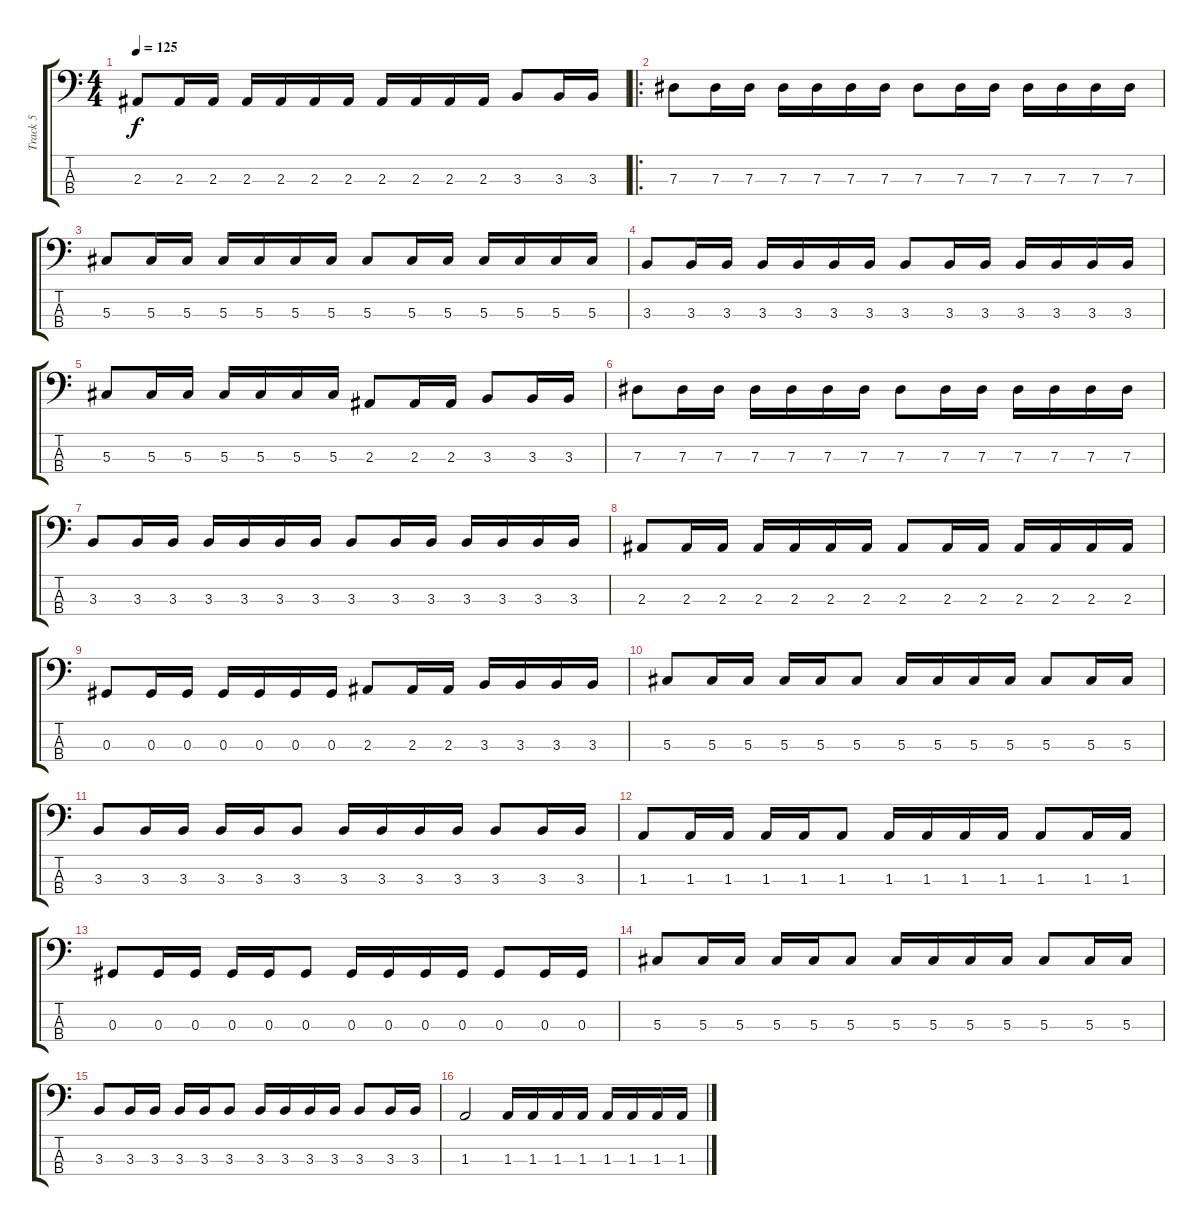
\track ("Track 5" "Track 5") {instrument electricbassfinger}
\staff {score tabs}
\tuning (Gb2 Db2 Ab1 Eb1) {hide}
\ts (4 4)
\tempo 125
\clef f4
\ks c
2.3.8{dy f} 2.3.16 2.3.16 2.3.16 2.3.16 2.3.16 2.3.16 2.3.16 2.3.16 2.3.16 2.3.16 3.3.8 3.3.16 3.3.16 |
\ro
7.3.8 7.3.16 7.3.16 7.3.16 7.3.16 7.3.16 7.3.16 7.3.8 7.3.16 7.3.16 7.3.16 7.3.16 7.3.16 7.3.16 |
5.3.8 5.3.16 5.3.16 5.3.16 5.3.16 5.3.16 5.3.16 5.3.8 5.3.16 5.3.16 5.3.16 5.3.16 5.3.16 5.3.16 |
3.3.8 3.3.16 3.3.16 3.3.16 3.3.16 3.3.16 3.3.16 3.3.8 3.3.16 3.3.16 3.3.16 3.3.16 3.3.16 3.3.16 |
5.3.8 5.3.16 5.3.16 5.3.16 5.3.16 5.3.16 5.3.16 2.3.8 2.3.16 2.3.16 3.3.8 3.3.16 3.3.16 |
7.3.8 7.3.16 7.3.16 7.3.16 7.3.16 7.3.16 7.3.16 7.3.8 7.3.16 7.3.16 7.3.16 7.3.16 7.3.16 7.3.16 |
3.3.8 3.3.16 3.3.16 3.3.16 3.3.16 3.3.16 3.3.16 3.3.8 3.3.16 3.3.16 3.3.16 3.3.16 3.3.16 3.3.16 |
2.3.8 2.3.16 2.3.16 2.3.16 2.3.16 2.3.16 2.3.16 2.3.8 2.3.16 2.3.16 2.3.16 2.3.16 2.3.16 2.3.16 |
0.3.8 0.3.16 0.3.16 0.3.16 0.3.16 0.3.16 0.3.16 2.3.8 2.3.16 2.3.16 3.3.16 3.3.16 3.3.16 3.3.16 |
5.3.8 5.3.16 5.3.16 5.3.16 5.3.16 5.3.8 5.3.16 5.3.16 5.3.16 5.3.16 5.3.8 5.3.16 5.3.16 |
3.3.8 3.3.16 3.3.16 3.3.16 3.3.16 3.3.8 3.3.16 3.3.16 3.3.16 3.3.16 3.3.8 3.3.16 3.3.16 |
1.3.8 1.3.16 1.3.16 1.3.16 1.3.16 1.3.8 1.3.16 1.3.16 1.3.16 1.3.16 1.3.8 1.3.16 1.3.16 |
0.3.8 0.3.16 0.3.16 0.3.16 0.3.16 0.3.8 0.3.16 0.3.16 0.3.16 0.3.16 0.3.8 0.3.16 0.3.16 |
5.3.8 5.3.16 5.3.16 5.3.16 5.3.16 5.3.8 5.3.16 5.3.16 5.3.16 5.3.16 5.3.8 5.3.16 5.3.16 |
3.3.8 3.3.16 3.3.16 3.3.16 3.3.16 3.3.8 3.3.16 3.3.16 3.3.16 3.3.16 3.3.8 3.3.16 3.3.16 |
1.3.2 1.3.16 1.3.16 1.3.16 1.3.16 1.3.16 1.3.16 1.3.16 1.3.16
